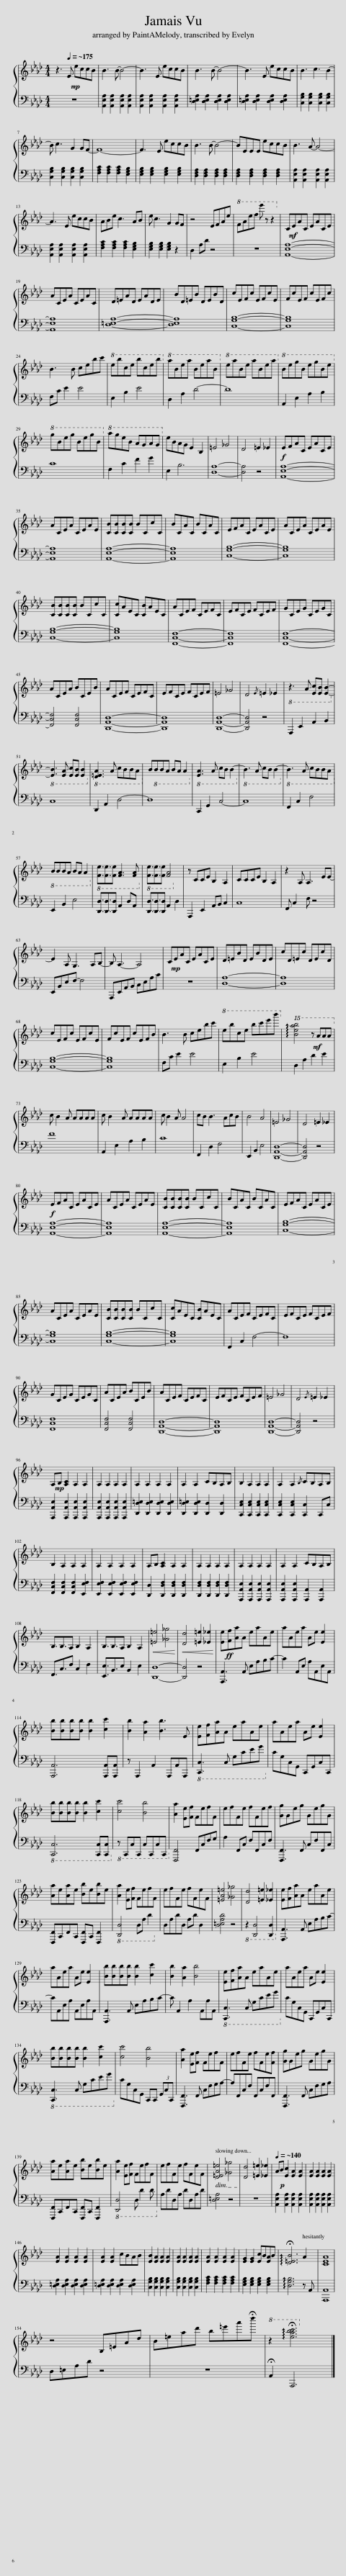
X:1
%%score { 1 | 2 }
L:1/8
M:4/4
I:linebreak $
K:Ab
V:1 treble
V:2 bass
V:1
 z3[Q:1/4=175] E!mp! eccB | B3 B- B4- | B3 E eccB | B3 B- B4- | B3 E eccB | %5
 B3 c3 B2- |$ B c3 G2 GF- | F8- | F3 E eccB | B3 B- B4- | %10
 BEEE eccB | B3 A- A4- |$ A3 E eccB | ABe c3 AB | e c3 G2 GF | %15
 z4 EFAe |!8va(! fae'f' e'' z z2!8va)! | CEAC EACE |$ ACEA CEAC | D=EAD EADE | %20
 BD=EB DEBD | cEFc EFcE | FcEF cEFc |$ B3 B cebc' |!8va(! e'b'c'e' b'c'e'b'!8va)! | %25
!8va(! a'be'a' be'a'b!8va)! |!8va(! e'a'be' a'be'a'!8va)! |!8va(! be'g'b e'g'be'!8va)! |$!8va(! g'be'g' be'g'b!8va)! |!8va(! a'g'e'b agag!8va)! | %30
 eBAG E2 B,2 | =E4 _G4 | D4 =E2 _E2 |!f! EFAC EACE |$ ACEA CEAE | %35
 [CB][CB][CB][CB] BCcC | BCAC BCAC | EFAC EACE | ACEA CEAE |$ [CB][CB][CB][CB] BCcC | %40
 [Cc]AEC [CB]AEC | ACEF CEFC | EFCE FCEF | GCEG CEGC |$ ACEA BCEB | %45
 ACEF CEFC | EFCE FCEF | =E4 _G4 | D4{/E} =E2 _E2 |!8vb(! z3 A, [E,C][E,B,] [E,B,]2-!8vb)! |$ %50
!8vb(! [E,B,]3 [E,A,] [E,C][E,B,] [E,B,]2!8vb)! |!8vb(! [D,=E,A,]3 A, CB,B,A,!8vb)! | B!8vb(!B,B,A, B,A, A,2!8vb)! |!8vb(! [E,A,]3 A, CB, B,2-!8vb)! |!8vb(! B,3 A, CB, B,2-!8vb)! | %55
!8vb(! B,3 A, CB,B,A,!8vb)! |$!8vb(! B,B,B,A, B,A, A,2!8vb)! |!8vb(! [F,E]3/2[F,E]3/2[F,E] [F,A,]3 [F,A,]!8vb)! |!8vb(! [F,E]3/2[F,E]3/2[F,E] [F,A,]4!8vb)! | z CCE B,2 A,2 | %60
 CCCE B,2 A,2 | z2 A, A,3 EE- |$ E2 A, G,3 A,B,- | B, A,3- A,4 | C!mp!EAC EACE | %65
 D=EBD EBDE | cD=Ec DEcD |$ cEFc EFcE | FcEF cEFB | B3 B cebc' | %70
!8va(! e'b'c'e' b'c''e''b''!8va)! |!8va(! !arpeggio![b'e''a''b'']4 z!mf! a'a'a'!8va)! |$ c B2 A AAAA | c B2 A AAAA | c B2 A A4 | %75
 cB B3 AcB | B4 A4 | =E4 _G4 | D4 =E2 _E2 |$!f! EFAC EACE | %80
 ACEA CEAE | [CB][CB][CB][CB] BCcC | BCAC BCAC | EFAC EACE |$ ACEA CEAE | %85
 [CB][CB][CB][CB] BCcC | [Cc]AEC [CB]AEC | ACEF CEFC | EFCE FCEF |$ GCEG CEGC | %90
 ACEA BCEB | ACEF CEFC | EFCE FCEF | =E4 _G4 | D4{/E} =E2 _E2 |$ %95
 A,!mp!B, [A,C]2 A,2 A,2 | A,2 A,2 A,2 A,2 | A,2 A,2 A,2 A,2 | A,2 A,2 CB,A,B, | B,2 A,2 A,2 A,2 | %100
 A,2 A,2{/B,} CB,A,B, |$ B,2 A,2 A,2 A,2 | A,2 A,2 A,2 A,2 | A,B, [A,C]2 A,2 A,2 | A,2 A,2 A,2 A,2 | %105
 A,2 A,2 A,2 A,2 | A,2 A,2 CB,A,B, |$ B,3/2B,3/2A, B,2 A,2 | B,3/2B,3/2A, B,2 A,2 |!<(! [=E=e]4 [_G_g]4!<)! | %110
!<(! [Dd]4 [=E=e]2 [_E_e]2!<)! | [Ee][Ff][Aa]A eaAe | aAea Ae [Ee]2 |$ [Bb][Bb][Bb][Bb] [Bb]2 [cc']2 | [Bb]2 [Aa]2 [Bb]3 E | %115
 [Ee][Ff][Aa]A eaAe | aAea Ae [Ee]2 |$ [Bb][Bb][Bb][Bb] [Bb]2 [cc']2 | [cc']4 [Bb]4 | [Aa]2 [Ee][Ff] FefF | %120
 efFe fFef | [Gg]Geg GegG |$ [Aa]e[Aa]e [Bb]e[Bb]e | [Aa]2 [Ee][Ff] FefF | efFe fFeF | %125
 [=EA=e]4 [_G_g]4 | [Dd]4 [=E=e]2 [_E_e]2 | [Ee][Ff][Aa]A eaAe |$ aAea Ae [Ee]2 | [Bb][Bb][Bb][Bb] [Bb]2 [cc']2 | %130
 [Bb]2 [Aa]2 [Bb]4 | [Ee][Ff][Aa]A eaAe | aAea Ae [Ee]2 |$ [Bb][Bb][Bb][Bb] [Bb]2 [cc']2 | [cc']4 [Bb]4 | %135
 [Aa]2 [Ee][Ff] FefF | efFe fFe[Ff] | [Gg]Geg GegG |$ [Aa]e[Aa]e [Bb]e[Bb]e | [Aa]2 [Ee][Ff] FefF | %140
 efFe fFeF | [D=EA=e]4 [_G_g]4 | [Dd]4 [=E=e]2 [_E_e]2 |[Q:1/4=140] A!p!B [Ec]2 [EA]2 [EA]2 | [EA]2 [EA]2 [EA]2 [EA]2 |$ %145
 [EA]2 [EA]2 [EA]2 [EA]2 | [EA]2 [EA]2 cBAB | [EB]2 [EA]2 [EA]2 [EA]2 | [EA]2 [EA]2 [EA]2 [EA]2 | [EA]2 [EA]2 [EA]2 [EA]2 | %150
 [EG]2 [EG]2 [Ec]B[EA]B | !arpeggio!!fermata![D=EB]6 A2 | [CEA]8 |$ z4 B,=EAd | B=ead' b=e'a'!fermata!d'' | %155
!8va(! z2 !arpeggio!!fermata![e'a'b'c'']6!8va)! |] %156
V:2
 z8 | [A,,E,A,]2 [A,,E,A,]2 [A,,E,A,]2 [A,,E,A,]2 | [A,,E,A,]2 [A,,E,A,]2 [A,,E,A,]2 [A,,E,A,]2 | [D,=E,A,]2 [D,E,A,]2 [D,E,A,]2 [D,E,A,]2 | [D,=E,A,]2 [D,E,A,]2 [D,E,A,]2 [D,E,A,]2 | %5
 [C,G,B,]2 [C,G,B,]2 [C,G,B,]2 [C,G,B,]2 |$ [C,G,B,]2 [C,G,B,]2 [C,G,B,]2 [C,G,B,]2 | [F,A,C]2 [F,A,C]2 [F,A,C]2 [E,G,B,]2 | [E,G,B,]2 [E,G,B,]2 [E,G,B,]2 [E,G,B,]2 | [D,F,A,]2 [D,F,A,]2 [D,F,A,]2 [D,F,A,]2 | %10
 [D,F,A,]2 [D,F,A,]2 [D,F,A,]2 [D,F,A,]2 | [A,,E,A,]2 [A,,E,A,]2 [A,,E,A,]2 [A,,E,A,]2 |$ [A,,E,A,]2 [A,,E,A,]2 [A,,E,A,]2 [A,,E,A,]2 | [F,A,C]2 [F,A,C]2 [F,A,C]2 [E,G,B,]2 | [E,G,B,]2 [E,G,B,]2 [E,G,B,]2 z2 | %15
 D,2 A,D z4 | z8 |!mf! [A,,E,A,]8- |$ [A,,E,A,]8 | [D,=E,A,]8- | %20
 [D,E,A,]8 | [C,G,B,]8- | [C,G,B,]8 |$ F,C E2 E4 | E,2 B,2 E4 | %25
 D,2 A,2 D4- | D8 | A,,2 E,2 A,2 B,2 |$ C8 | F,2 C2 F2 G2 | %30
 E,2 B,6 | [D,A,]8- | [D,A,]4 z4 | [A,,E,A,]8- |$ [A,,E,A,]8 | %35
 [A,,E,A,]8- | [A,,E,A,]8 | [C,G,B,]8- | [C,G,B,]8 |$ [C,G,B,]8- | %40
 [C,G,B,]8 | [F,,C,F,]8- | [F,,C,F,]8 | [F,,C,F,]8- |$ [F,,C,F,]4 [F,,C,F,]4 | %45
 [D,,A,,D,]8- | [D,,A,,D,]8 | [D,,A,,D,]8- | [D,,A,,D,]4 z4 | A,,,2 E,,2 A,,2 B,,2 |$ %50
 C,8 | D,,2 A,,2 D,4- | D,8 | C,,2 G,,2 C,4- | C,8 | %55
 F,,2 C,2 F,4 |$ E,,2 B,,2 E,4 | [D,,D,]3/2[D,,D,]3/2[D,,D,] A,,2 D,A,, | [D,,D,]3/2[D,,D,]3/2[D,,D,] A,,2 D,2 | A,,,2 E,,2 A,,B,, C,2 | %60
 C,8 | F,, C,2 F, z4 |$ E,,B,,E,F,- F,4 | A,,,E,,A,,B,, C,E,A,C | z8 | %65
 [D,A,]8- | [D,A,]8 |$ [C,G,B,]8- | [C,G,B,]8 | F,C E2 E4 | %70
 E,2 B,2 E4 | D,2 A,2 D2 E2 |$ F8 | A,,2 E,2 A,2 B,2 | C8 | %75
 F,,2 D,2 F,4 | E,,2 B,,2 E,4 | [D,,A,,D,]8- | [D,,A,,D,]4 z4 |$ [A,,E,A,]8- | %80
 [A,,E,A,]8 | [A,,E,A,]8- | [A,,E,A,]8 | [C,G,B,]8- |$ [C,G,B,]8 | %85
 [C,G,B,]8- | [C,G,B,]8 | F,,2 C,2 F,4- | F,8 |$ [F,,C,F,]8 | %90
 [F,,C,F,]4 [F,,C,F,]4 | [D,,A,,D,]8- | [D,,A,,D,]8 | [D,,A,,D,]8- | [D,,A,,D,]4 z4 |$ %95
 [A,,,A,,E,]2 [A,,,A,,E,]2 [A,,,A,,E,]2 [A,,,A,,E,]2 | [A,,,A,,E,]2 [A,,,A,,E,]2 [A,,,A,,E,]2 [A,,,A,,E,]2 | [D,,D,=E,]2 [D,,D,E,]2 [D,,D,E,]2 [D,,D,E,]2 | [D,,D,=E,]2 [D,,D,E,]2 [D,,D,]2 [D,,D,]2 | [C,,C,E,]2 [C,,C,E,]2 [C,,C,E,]2 [C,,C,E,]2 | %100
 [C,,C,E,]2 [C,,C,E,]2 [C,,C,]2 C,,C, |$ [F,,C,F,]2 [F,,C,F,]2 [F,,C,F,]2 [E,,E,F,]2 | [E,,E,F,]2 [E,,E,F,]2 [E,,E,F,]2 [E,,E,F,]2 | [D,,D,]2 [D,,D,F,]2 [D,,D,F,]2 [D,,D,F,]2 | [D,,D,F,]2 [D,,D,F,]2 [D,,D,F,]2 [D,,D,F,]2 | %105
 [A,,,A,,E,]2 [A,,,A,,E,]2 [A,,,A,,E,]2 [A,,,A,,E,]2 | [A,,,A,,E,]2 [A,,,A,,E,]2 [A,,,A,,]2 [A,,,A,,]2 |$ F,,3/2C,3/2F, C,2 F,2 | [E,,E,]3/2B,,3/2E, B,,2 E,2 | [D,,D,]8- | %110
 [D,,D,]4 z4 |!ff! [A,,,A,,]3 A,, E,A,B,C- | C2 A,,E, A,A,,E,A,, |$ [A,,,A,,]6 [A,,,A,,][A,,,A,,] | z A,,,2 A,,2 A,,,A,,A,,, | %115
!8vb(! [C,,,C,,]3 C,, G,,C,E,G,!8vb)! | CG,C,G,, C,,G,,C,C,, |$!8vb(! [C,,,C,,]6 [C,,,C,,][C,,,C,,]!8vb)! |!8vb(! z C,,,C,,C,,, C,,C,,,C,,C,,,!8vb)! | [F,,,F,,]4 F,,C,F,G, | %120
 A,2 F,,C, F,F,,C,F, | [F,,,F,,]3 F,, C,F,F,,C, |$ [F,,,F,,]C,,F,,C,, [F,,,F,,]C,, [F,,,F,,]2 |!8vb(! [D,,,D,,]4 D,,A,, D,2!8vb)! | D,A,DD, A,D D,2 | %125
 [D,=E,A,D]4 z4 |!8vb(! z2 [D,,,D,,]4 [D,,,D,,]2!8vb)! | [A,,,A,,]3 A,, E,A,B,C- |$ CA,,E,A, A,,E,A,A,, | [A,,,A,,]3 A,, E,A,B,C- | %130
 C A,,2 A,2 A,,A,A,, |!8vb(! [C,,,C,,]3 C,, G,,C,E,G,!8vb)! | CG,C,G,, C,,G,,C,C,, |$!8vb(! [C,,,C,,]3 C,, G,,C,E,G,!8vb)! | CG,C,G,, C,,C,, (3G,,C,C,, | %135
 [F,,,F,,]3 F,, C,F,G,A,- | A,F,,C,F, F,,C,F,F,, | [F,,,F,,]3 F,, C,F,G,A, |$ [F,,,F,,]C,,F,,C,, [F,,,F,,]C,, [F,,,F,,]2 |!8vb(! [D,,,D,,]4 D,, D,2 D,!8vb)! | %140
 A,DD,A, DD,A,D | [D,=E,A,]4 z4 | z8 | [A,,E,A,]2 [A,,E,A,]2 [A,,E,A,]2 [A,,E,A,]2 | [A,,E,A,]2 [A,,E,A,]2 [A,,E,A,]2 [A,,E,A,]2 |$ %145
 [D,=E,A,]2 [D,E,A,]2 [D,E,A,]2 [D,E,A,]2 | [D,=E,A,]2 [D,E,A,]2 [D,E,A,]2 [D,E,A,]2 | [C,G,B,]2 [C,G,B,]2 [C,G,B,]2 [C,G,B,]2 | [C,G,B,]2 [C,G,B,]2 [C,G,B,]2 [C,G,B,]2 | [F,A,C]2 [F,A,C]2 [F,A,C]2 [F,A,C]2 | %150
 [E,G,B,]2 [E,G,B,]2 [E,G,B,]2 [E,G,B,]2 | !arpeggio![D,G,B,]6 z A,, | [A,,,A,,]8 |$ D,=E,A,D z4 | z8 | %155
 !fermata!A,,2 A,,,6 |] %156
